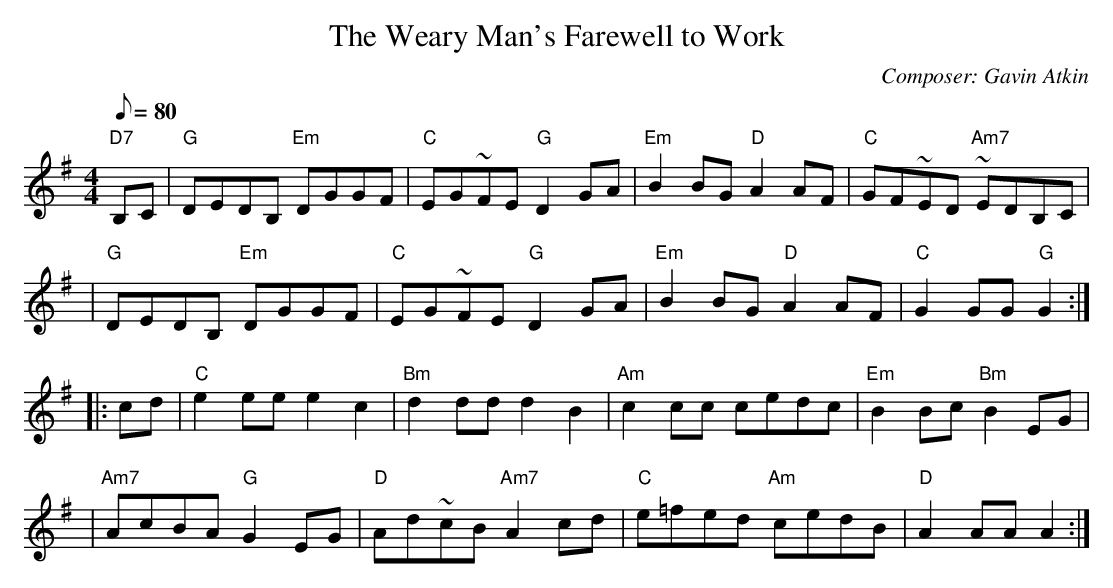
X:1
T:The Weary Man's Farewell to Work
C:Composer: Gavin Atkin
M:4/4
L:1/8
Q:80
K:G
"D7"B,C \
| "G"DEDB, "Em"DGGF | "C"EG~FE "G"D2GA | "Em"B2BG "D"A2AF | "C"GF~ED "Am7"~EDB,C |
| "G"DEDB, "Em"DGGF | "C"EG~FE "G"D2GA | "Em"B2BG "D"A2AF | "C"G2GG "G"G2 :|
|: cd \
| "C"e2ee e2c2 | "Bm"d2dd d2B2 | "Am"c2cc cedc | "Em"B2Bc "Bm"B2EG |
| "Am7"AcBA "G"G2EG | "D"Ad~cB "Am7"A2cd | "C"e=fed "Am"cedB | "D"A2AA A2:|
